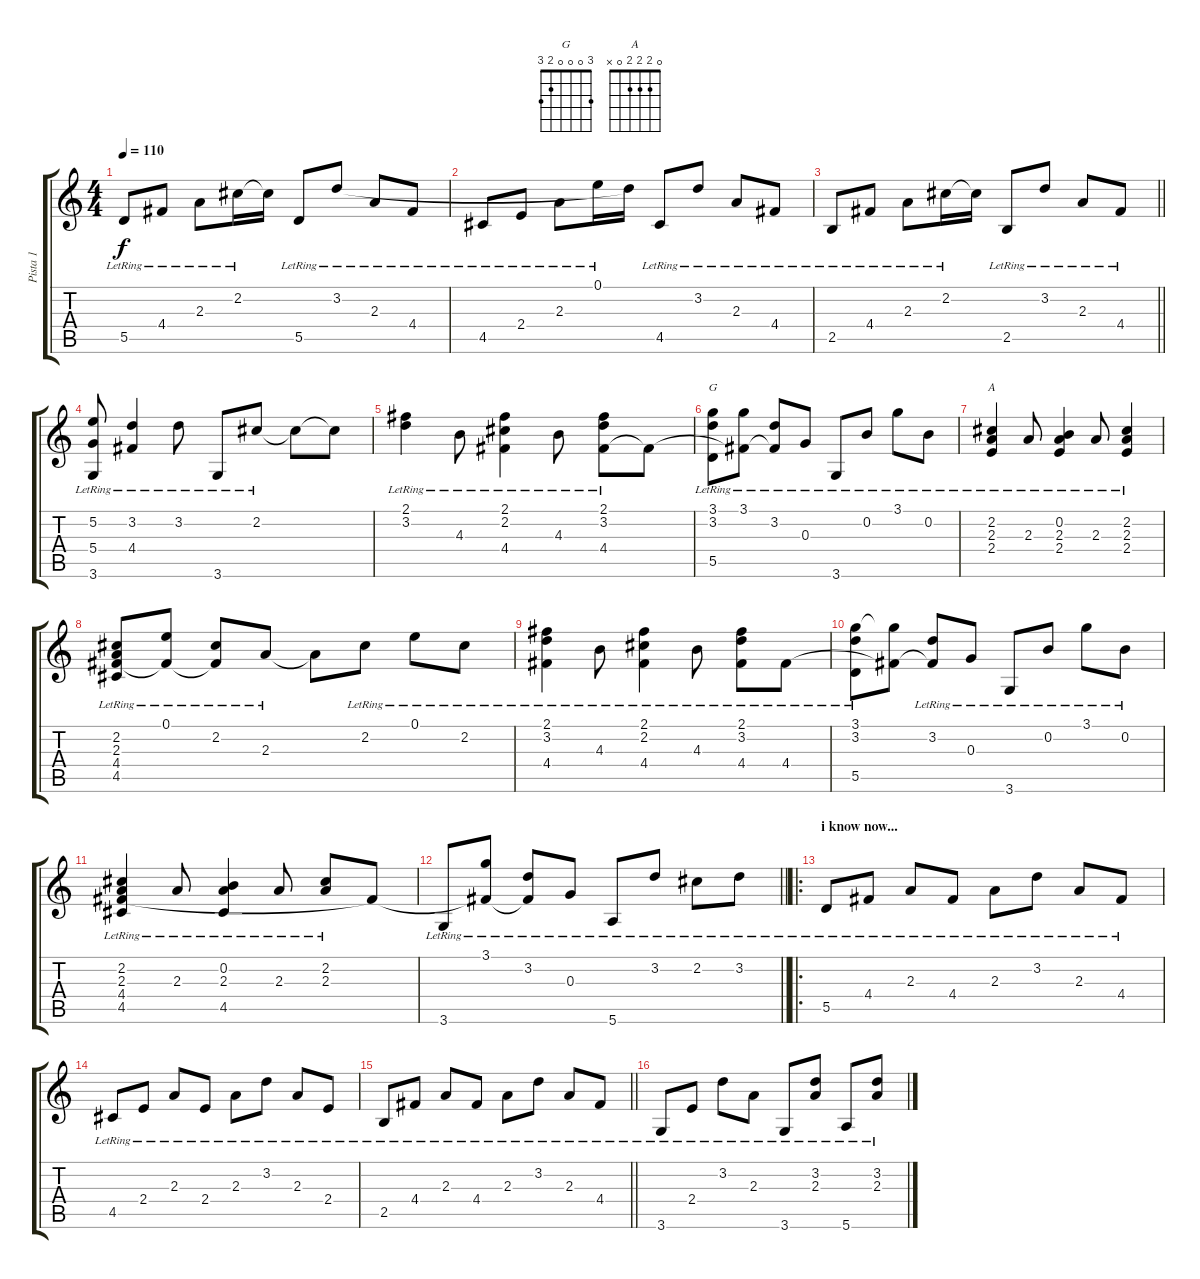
\track ("Pista 1" "Pista 1") {instrument acousticguitarnylon}
\staff {score tabs}
\tuning (E4 B3 G3 D3 A2 E2) {hide}
\chord ("G" 3 0 0 0 2 3)
\chord ("A" 0 2 2 2 0 x)
\ts (4 4)
\tempo 110
\clef g2
\ks c
5.5{lr}.8{dy f} 4.4{lr}.8 2.3{lr}.8 2.2{lr}.16 2.2{t}.16 5.5{lr}.8 3.2{lr}.8 2.3{lr}.8 4.4{lr}.8 |
4.5{lr}.8 2.4{lr}.8 2.3{lr}.8 0.1{lr}.16 3.2{t}.16 4.5{lr}.8 3.2{lr}.8 2.3{lr}.8 4.4{lr}.8 |
\barLineRight lightlight
2.5{lr}.8 4.4{lr}.8 2.3{lr}.8 2.2{lr}.16 2.2{t}.16 2.5{lr}.8 3.2{lr}.8 2.3{lr}.8 4.4{lr}.8 |
(5.2{lr} 5.4{lr} 3.6{lr}).8 (3.2{lr} 4.4{lr}).4 3.2{lr}.8 3.6{lr}.8 2.2{lr}.8 2.2{t}.8 2.2{t}.8 |
(2.1{lr} 3.2{lr}).4 4.3{lr}.8 (2.1{lr} 2.2{lr} 4.4{lr}).4 4.3{lr}.8 (2.1{lr} 3.2{lr} 4.4{lr}).8 4.4{t}.8 |
(3.1{lr} 3.2{lr} 5.5{lr}).8{ch "G"} (3.1{lr} 4.4{t}).8 (3.2{lr} 4.4{t}).8 0.3{lr}.8 3.6{lr}.8 0.2{lr}.8 3.1{lr}.8 0.2{lr}.8 |
(2.2{lr} 2.3{lr} 2.4{lr}).4{ch "A"} 2.3{lr}.8 (0.2{lr} 2.3{lr} 2.4{lr}).4 2.3{lr}.8 (2.2{lr} 2.3{lr} 2.4{lr}).4 |
(2.2{lr} 2.3{lr} 4.4{lr} 4.5{lr}).8 (0.1{lr} 4.4{t}).8 (2.2{lr} 4.4{t}).8 2.3{lr}.8 2.3{t}.8 2.2{lr}.8 0.1{lr}.8 2.2{lr}.8 |
(2.1{lr} 3.2{lr} 4.4{lr}).4 4.3{lr}.8 (2.1{lr} 2.2{lr} 4.4{lr}).4 4.3{lr}.8 (2.1{lr} 3.2{lr} 4.4{lr}).8 4.4{lr}.8 |
(3.1{lr} 3.2{lr} 5.5{lr}).8 (3.1{t} 4.4{t}).8 (3.2{lr} 4.4{t}).8 0.3{lr}.8 3.6{lr}.8 0.2{lr}.8 3.1{lr}.8 0.2{lr}.8 |
(2.2{lr} 2.3{lr} 4.4 4.5).4 2.3{lr}.8 (0.2{lr} 2.3{lr} 4.5{lr}).4 2.3{lr}.8 (2.2{lr} 2.3{lr}).8 4.4{t}.8 |
\barLineRight lightlight
3.6{lr}.8 (3.1{lr} 4.4{t}).8 (3.2{lr} 4.4{t}).8 0.3{lr}.8 5.6{lr}.8 3.2{lr}.8 2.2{lr}.8 3.2{lr}.8 |
\ro
\section ("" "i know now...")
5.5{lr}.8 4.4{lr}.8 2.3{lr}.8 4.4{lr}.8 2.3{lr}.8 3.2{lr}.8 2.3{lr}.8 4.4{lr}.8 |
4.5{lr}.8 2.4{lr}.8 2.3{lr}.8 2.4{lr}.8 2.3{lr}.8 3.2{lr}.8 2.3{lr}.8 2.4{lr}.8 |
\barLineRight lightlight
2.5{lr}.8 4.4{lr}.8 2.3{lr}.8 4.4{lr}.8 2.3{lr}.8 3.2{lr}.8 2.3{lr}.8 4.4{lr}.8 |
3.6{lr}.8 2.4{lr}.8 3.2{lr}.8 2.3{lr}.8 3.6{lr}.8 (3.2{lr} 2.3{lr}).8 5.6{lr}.8 (3.2{lr} 2.3{lr}).8
